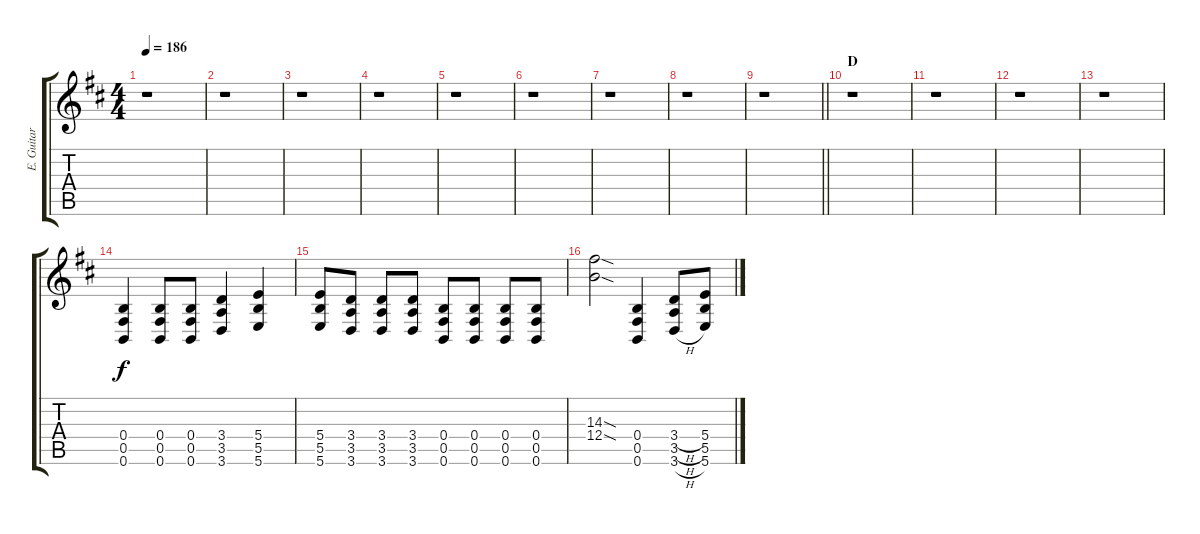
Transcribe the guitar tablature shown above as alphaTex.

\track ("E. Guitar IV" "E. Guitar ") {instrument overdrivenguitar}
\staff {score tabs}
\tuning (Db4 Ab3 E3 B2 Gb2 B1) {hide}
\ts (4 4)
\tempo 186
\clef g2
\ks d
r.1{dy f} |
r.1 |
r.1 |
r.1 |
r.1 |
r.1 |
r.1 |
r.1 |
\barLineRight lightlight
r.1 |
\section ("" "D")
r.1 |
r.1 |
r.1 |
r.1 |
(0.4 0.5 0.6).4 (0.4 0.5 0.6).8 (0.4 0.5 0.6).8 (3.4 3.5 3.6).4 (5.4 5.5 5.6).4 |
(5.4 5.5 5.6).8 (3.4 3.5 3.6).8 (3.4 3.5 3.6).8 (3.4 3.5 3.6).8 (0.4 0.5 0.6).8 (0.4 0.5 0.6).8 (0.4 0.5 0.6).8 (0.4 0.5 0.6).8 |
(14.3{sod} 12.4{sod}).2 (0.4 0.5 0.6).4 (3.4{h} 3.5{h} 3.6{h}).8 (5.4 5.5 5.6).8
